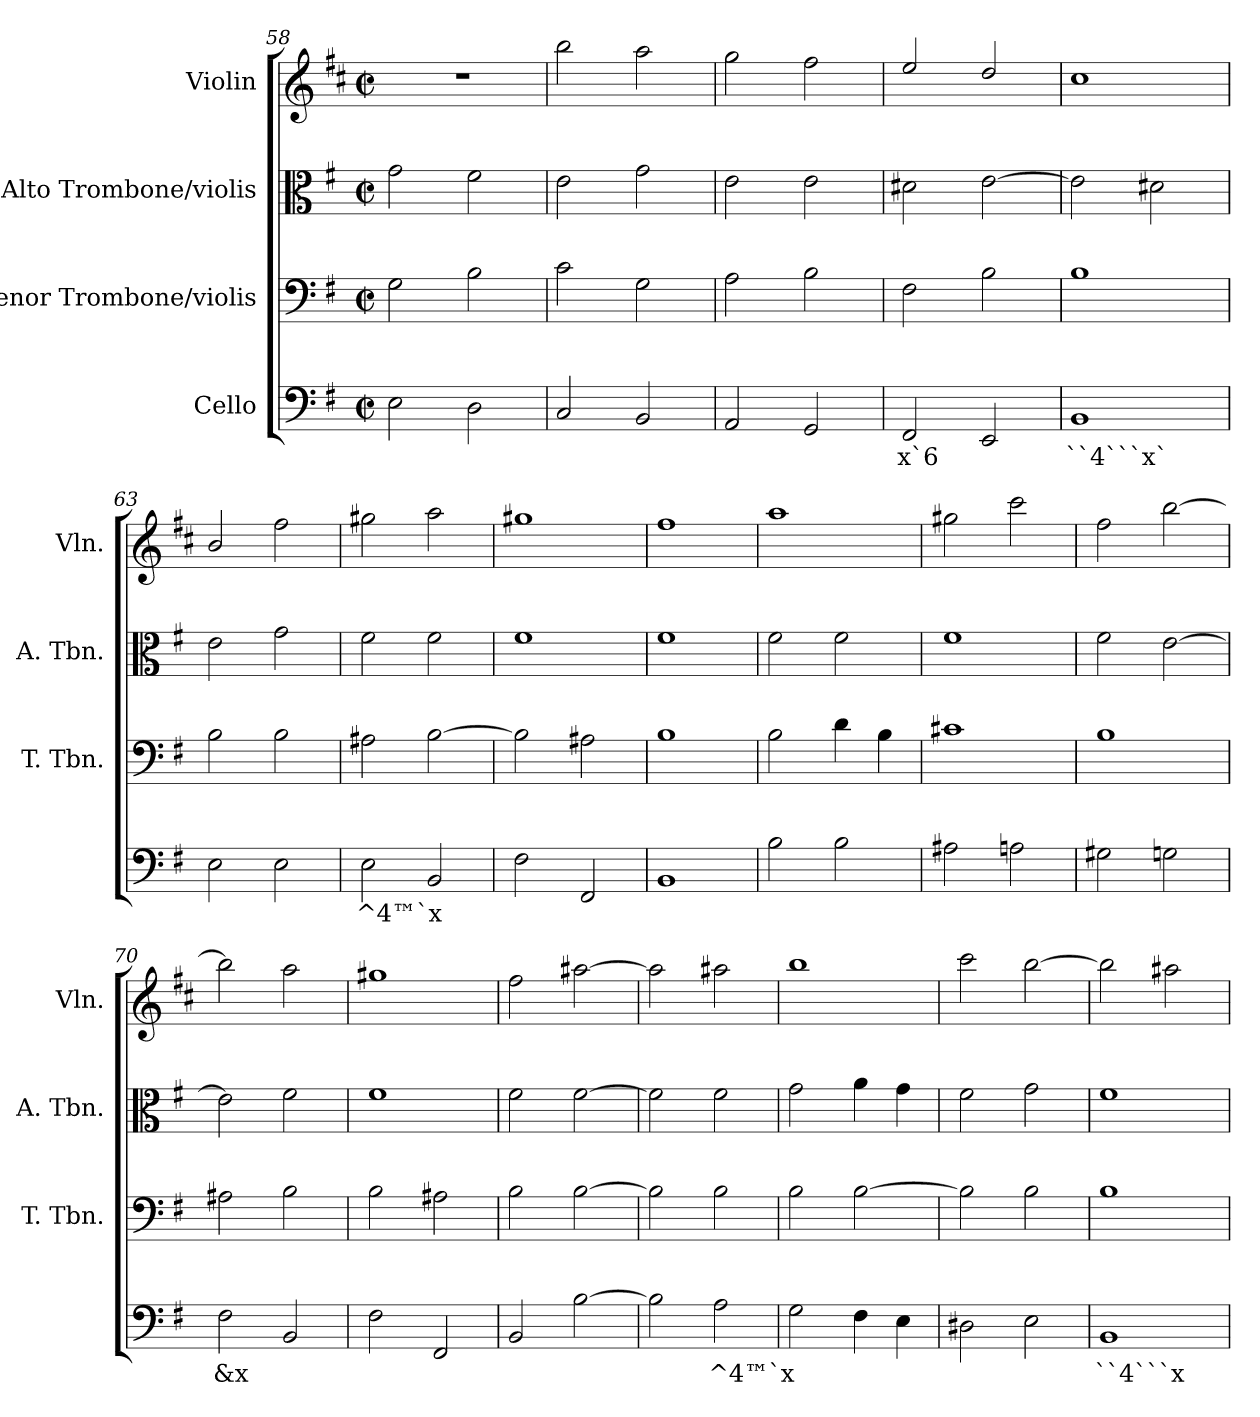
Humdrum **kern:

**kern	**text	**kern	**kern	**kern
*part4	*part4	*part3	*part2	*part1
*staff4	*staff4	*staff3	*staff2	*staff1
*I"Cello	*	*I"Tenor Trombone/violis	*I"Alto Trombone/violis	*I"Violin
*	*	*I'T. Tbn.	*I'A. Tbn.	*I'Vln.
*clefF4	*	*clefF4	*clefC3	*clefG2
*	*	*	*	*ITrd4c7
*k[f#]	*	*k[f#]	*k[f#]	*k[f#]
*G:	*	*G:	*G:	*G:
*M2/2	*	*M2/2	*M2/2	*M2/2
*met(c|)	*	*met(c|)	*met(c|)	*met(c|)
=58	=58	=58	=58	=58
2E\	.	2G\	2g\	1r
2D\	.	2B\	2f#\	.
=59	=59	=59	=59	=59
2C/	.	2c\	2e\	2ee\
2BB/	.	2G\	2g\	2dd\
=60	=60	=60	=60	=60
2AA/	.	2A\	2e\	2cc\
2GG/	.	2B\	2e\	2b\
=61	=61	=61	=61	=61
!	!LO:LY:b	!	!	!
2FF#/	x`6	2F#\	2d#X\	2a/
2EE/	.	2B\	[2e\	2g/
=62	=62	=62	=62	=62
!	!LO:LY:b	!	!	!
1BB	``4```x`	1B	2e\]	1f#
.	.	.	2d#X\	.
=63	=63	=63	=63	=63
2E\	.	2B\	2e\	2e/
2E\	.	2B\	2g\	2b\
=64	=64	=64	=64	=64
!	!LO:LY:b	!	!	!
2E\	^4™`x	2A#X\	2f#\	2cc#X\
2BB/	.	[2B\	2f#\	2dd\
=65	=65	=65	=65	=65
2F#\	.	2B\]	1f#	1cc#X
2FF#/	.	2A#X\	.	.
=66	=66	=66	=66	=66
1BB	.	1B	1f#	1b
!!LO:LB:g=z
=67	=67	=67	=67	=67
2B\	.	2B\	2f#\	1dd
2B\	.	4d\	2f#\	.
.	.	4B\	.	.
=68	=68	=68	=68	=68
2A#X\	.	1c#X	1f#	2cc#X\
2An\	.	.	.	2ff#\
=69	=69	=69	=69	=69
2G#X\	.	1B	2f#\	2b\
2Gn\	.	.	[2e\	[2ee\
=70	=70	=70	=70	=70
!	!LO:LY:b	!	!	!
2F#\	&x	2A#X\	2e\]	2ee\]
2BB/	.	2B\	2f#\	2dd\
=71	=71	=71	=71	=71
2F#\	.	2B\	1f#	1cc#X
2FF#/	.	2A#X\	.	.
=72	=72	=72	=72	=72
2BB/	.	2B\	2f#\	2b\
[2B\	.	[2B\	[2f#\	[2dd#X\
=73	=73	=73	=73	=73
2B\]	.	2B\]	2f#\]	2dd#\]
!	!LO:LY:b	!	!	!
2A\	^4™`x	2B\	2f#\	2dd#X\
=74	=74	=74	=74	=74
2G\	.	2B\	2g\	1ee
4F#\	.	[2B\	4a\	.
4E\	.	.	4g\	.
=75	=75	=75	=75	=75
2D#X\	.	2B\]	2f#\	2ff#\
2E\	.	2B\	2g\	[2ee\
!!LO:LB:g=z
=76	=76	=76	=76	=76
!	!LO:LY:b	!	!	!
1BB	``4```x	1B	1f#	2ee\]
.	.	.	.	2dd#X\
=	=	=	=	=
*-	*-	*-	*-	*-
